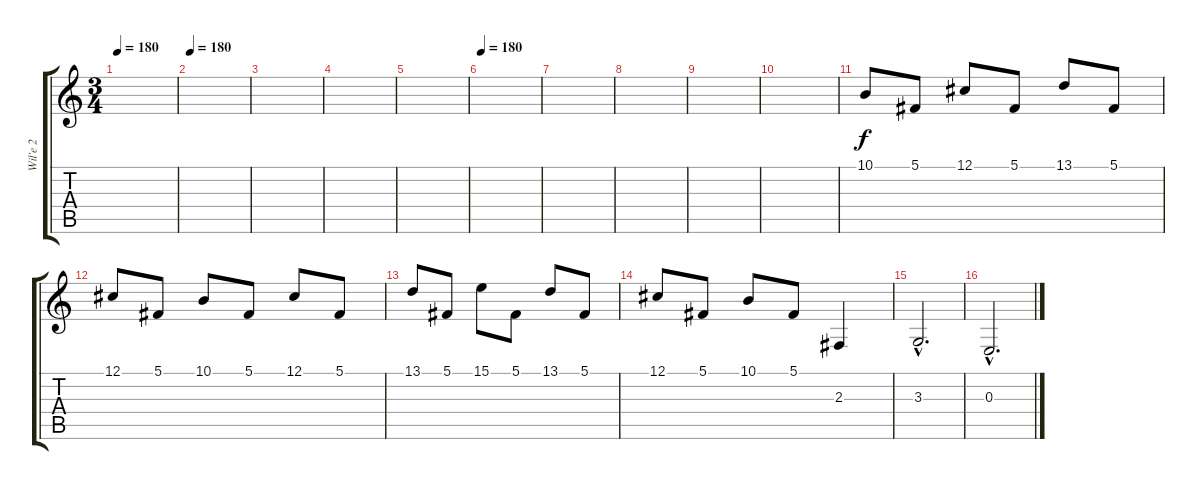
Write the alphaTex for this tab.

\track ("Wil'e 2" "Wil'e 2") {instrument musicbox}
\staff {score tabs}
\tuning (Db4 Ab3 E3 B2 Gb2 B1) {hide}
\ts (3 4)
\tempo 180
\clef g2
\ks c
|
\tempo 180
|
|
|
|
\tempo 180
|
|
|
|
|
10.1.8 5.1.8 12.1.8 5.1.8 13.1.8 5.1.8 |
12.1.8 5.1.8 10.1.8 5.1.8 12.1.8 5.1.8 |
13.1.8 5.1.8 15.1.8 5.1.8 13.1.8 5.1.8 |
12.1.8 5.1.8 10.1.8 5.1.8 2.3.4 |
3.3{hac}.2{d} |
0.3{hac}.2{d}
